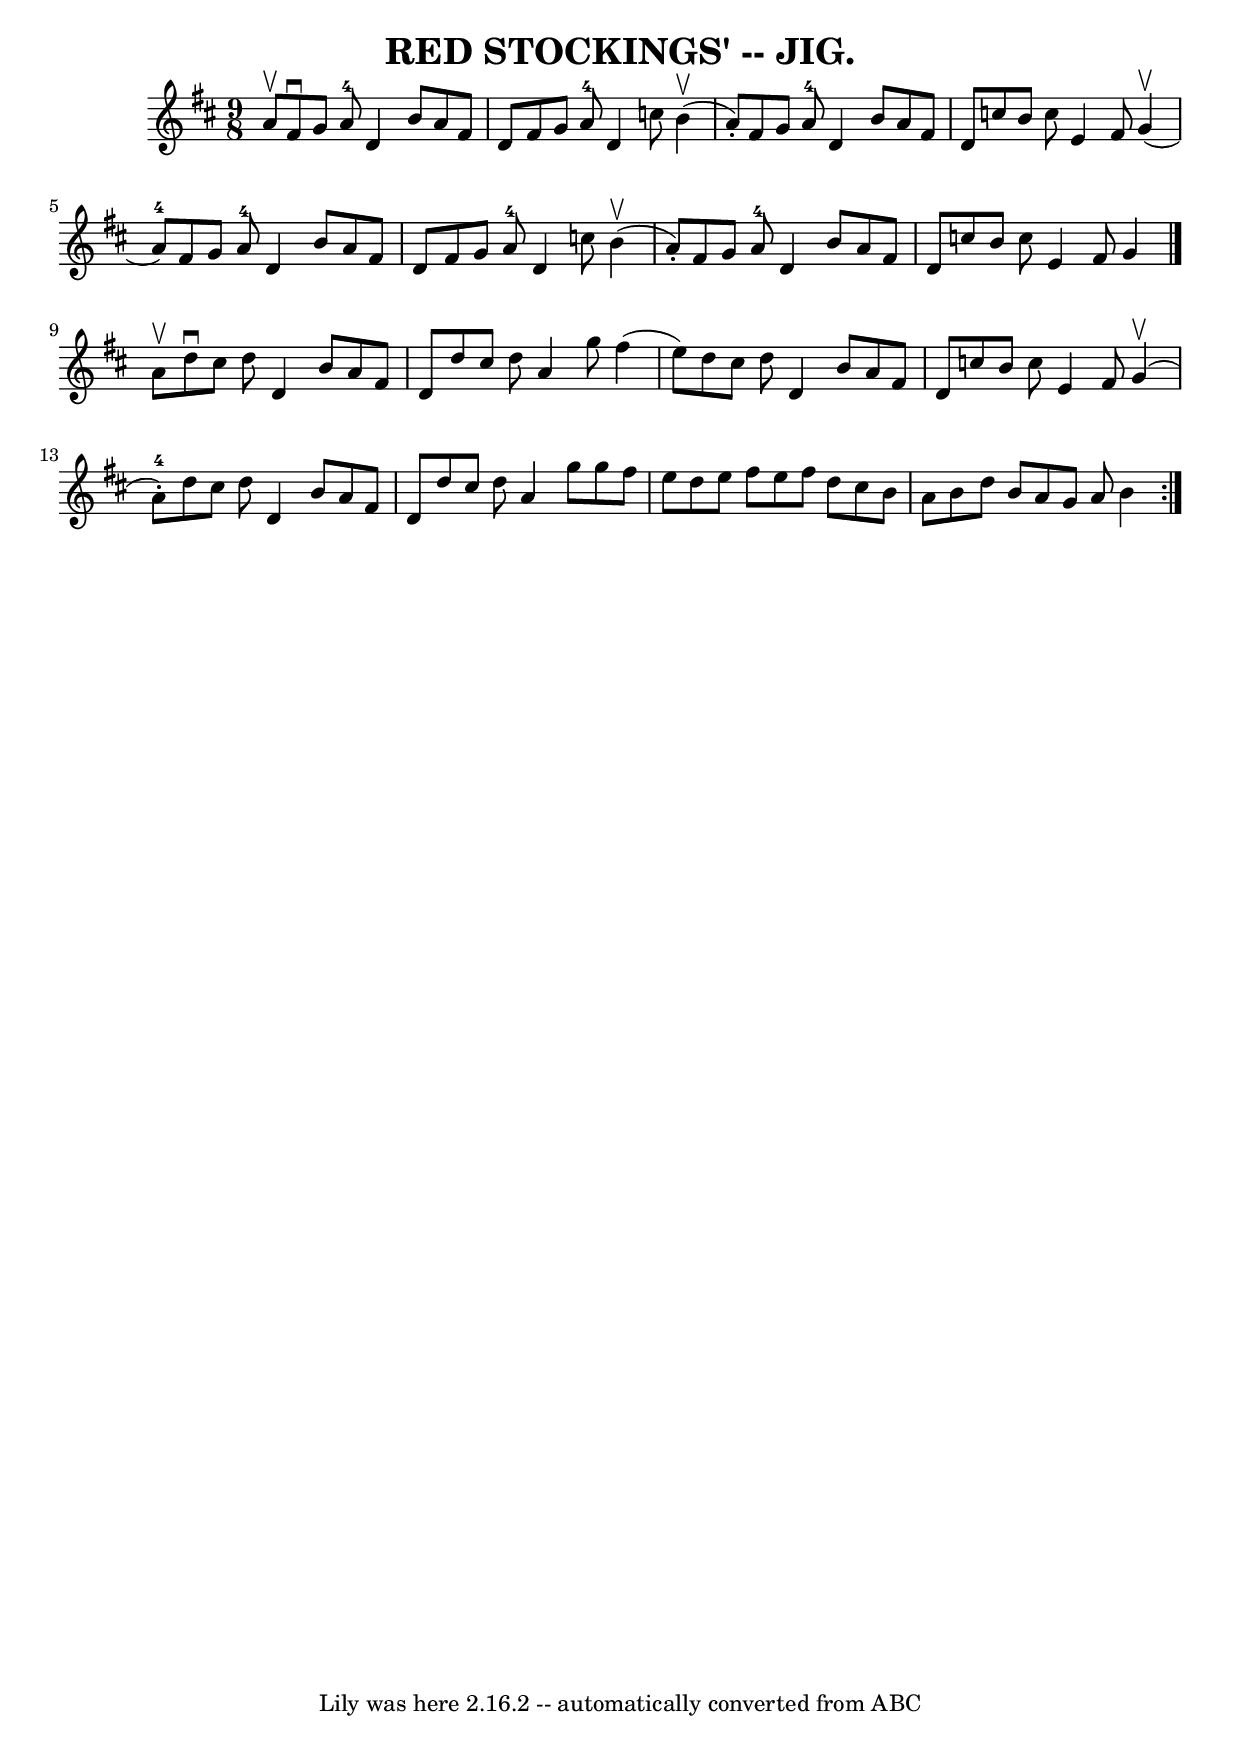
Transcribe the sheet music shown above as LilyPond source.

\version "2.7.40"
\include "Mammoth.ily"
\header {
	%% book = "Coles pg. 75.3"
	crossRefNumber = "11"
	footnotes = "\\\\Compare Rakes of Westmeat:h/Blast of Wind, pg 65"
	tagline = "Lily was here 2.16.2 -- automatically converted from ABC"
	title = "RED STOCKINGS' -- JIG."
}
voicedefault =  {
\set Score.defaultBarType = "empty"

\repeat volta 2 {
\time 9/8 \key d \major a'8^\upbow |
 fis'8^\downbow g'8 a'8 
-4 d'4 b'8 a'8 fis'8 d'8  |
 fis'8 g'8 a'8-4   
d'4 c''8 b'4 (^\upbow a'8 -.) |
 fis'8 g'8 a'8-4   
d'4 b'8 a'8 fis'8 d'8  |
 c''8 b'8 c''8 e'4    
fis'8 g'4 (^\upbow a'8-4) |
 fis'8 g'8 a'8-4   
d'4 b'8 a'8 fis'8 d'8  |
 fis'8 g'8 a'8-4 d'4    
c''8 b'4 (^\upbow a'8 -.) |
 fis'8 g'8 a'8-4 d'4    
b'8 a'8 fis'8 d'8  |
 c''8 b'8 c''8 e'4 fis'8    
g'4  \bar "|." a'8^\upbow |
 d''8^\downbow cis''8 d''8    
d'4 b'8 a'8 fis'8 d'8  |
 d''8 cis''8 d''8 a'4    
g''8 fis''4 (e''8) |
 d''8 cis''8 d''8 d'4 b'8    
a'8 fis'8 d'8  |
 c''8 b'8 c''8 e'4 fis'8 g'4 
(^\upbow a'8-4-.) |
 d''8 cis''8 d''8 d'4 b'8    
a'8 fis'8 d'8  |
 d''8 cis''8 d''8 a'4 g''8 g''8   
 fis''8 e''8  |
 d''8 e''8 fis''8 e''8 fis''8 d''8    
cis''8 b'8 a'8  |
 b'8 d''8 b'8 a'8 g'8 a'8 b'4 
 }   
}

\score{
    <<

	\context Staff="default"
	{
	    \voicedefault 
	}

    >>
	\layout {
	}
	\midi {}
}
